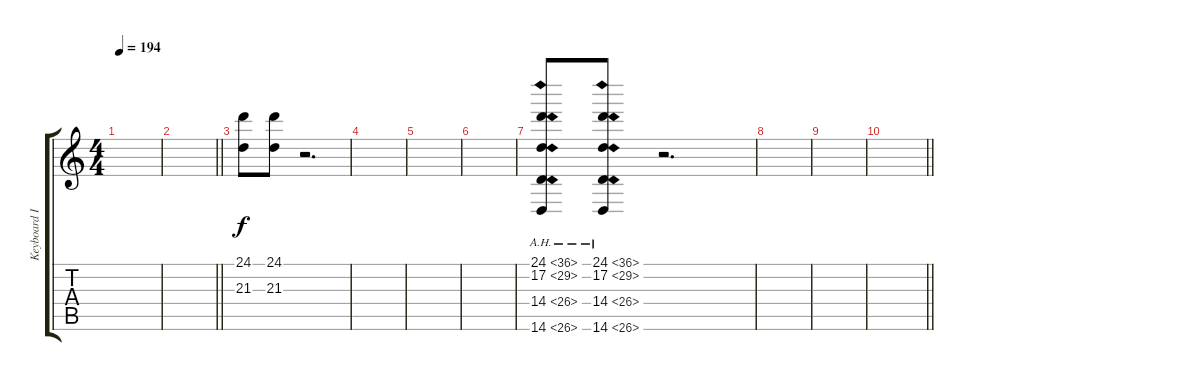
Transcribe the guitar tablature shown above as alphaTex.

\track ("Keyboard I" "Keyboard I") {instrument stringensemble1}
\staff {score tabs}
\tuning (D4 A3 F3 C3 G2 C2) {hide}
\ts (4 4)
\tempo 194
\clef g2
\ks c
|
\barLineRight lightlight
|
(24.1 21.3).8 (24.1 21.3).8 r.2{d} |
|
|
|
(24.1{ah 12} 17.2{ah 12} 14.4{ah 12} 14.6{ah 12}).8{instrument orchestrahit} (24.1{ah 12} 17.2{ah 12} 14.4{ah 12} 14.6{ah 12}).8 r.2{d} |
|
|
\barLineRight lightlight
